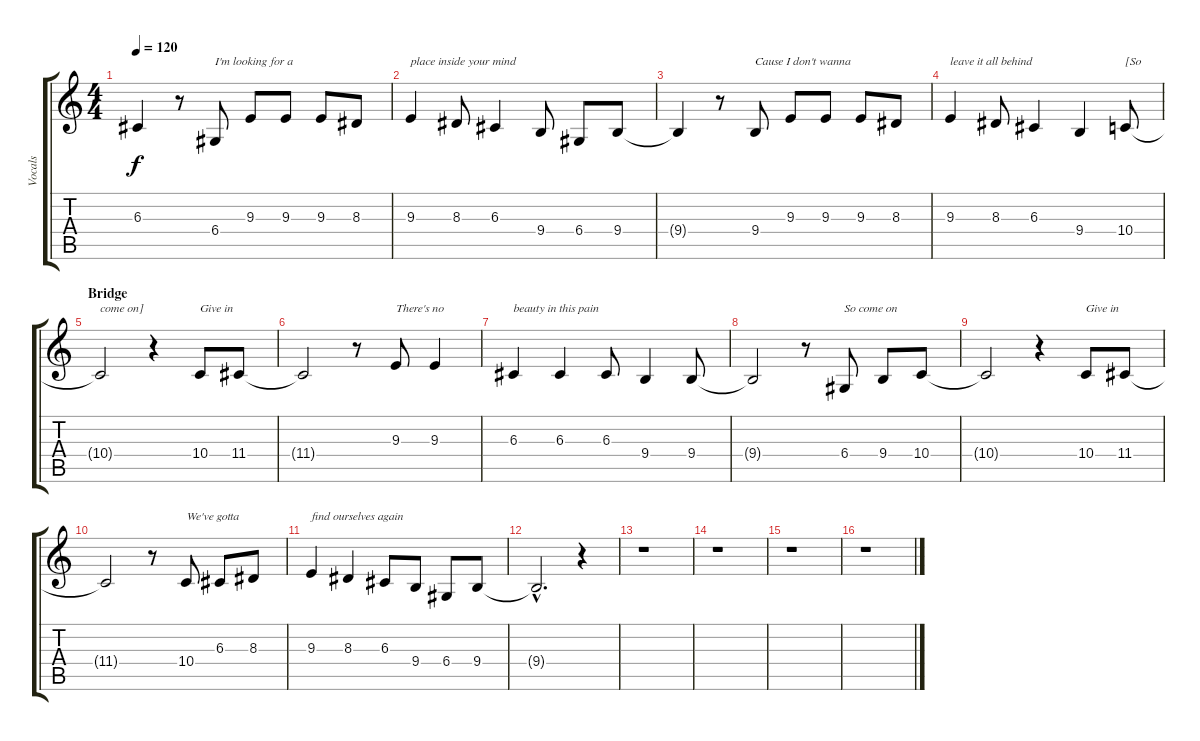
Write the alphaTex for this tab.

\track ("Vocals" "Vocals") {instrument cello}
\staff {score tabs}
\tuning (E4 B3 G3 D3 A2 E2) {hide}
\ts (4 4)
\tempo 120
\clef g2
\ks c
6.3{t}.4{dy f} r.8 6.4.8{txt "I'm looking for a"} 9.3.8 9.3.8 9.3.8 8.3.8 |
9.3.4{txt "place inside your mind"} 8.3.8 6.3.4 9.4.8 6.4.8 9.4.8 |
9.4{t}.4 r.8 9.4.8{txt "Cause I don't wanna"} 9.3.8 9.3.8 9.3.8 8.3.8 |
9.3.4{txt "leave it all behind"} 8.3.8 6.3.4 9.4.4 10.4.8{txt "[So"} |
\section ("" "Bridge")
10.4{t}.2{txt "come on]"} r.4 10.4.8{txt "Give in"} 11.4.8 |
11.4{t}.2 r.8 9.3.8{txt "There's no"} 9.3.4 |
6.3.4{txt "beauty in this pain"} 6.3.4 6.3.8 9.4.4 9.4.8 |
9.4{t}.2 r.8 6.4.8{txt "So come on"} 9.4.8 10.4.8 |
10.4{t}.2 r.4 10.4.8{txt "Give in"} 11.4.8 |
11.4{t}.2 r.8 10.4.8{txt "We've gotta"} 6.3.8 8.3.8 |
9.3.4{txt "find ourselves again"} 8.3.4 6.3.8 9.4.8 6.4.8 9.4.8 |
9.4{hac t}.2{d} r.4 |
r.1 |
r.1 |
r.1 |
r.1
